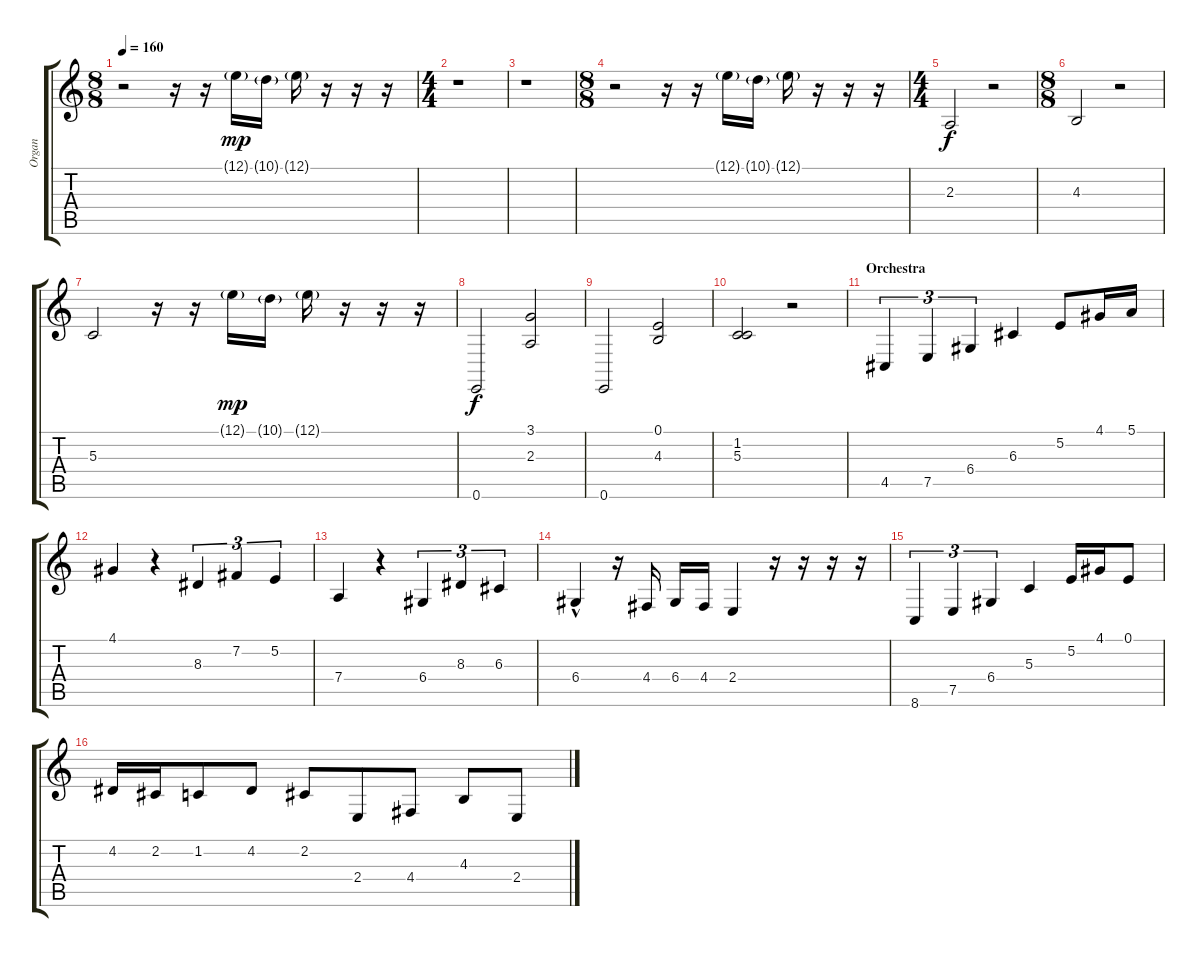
\track ("Organ" "Organ") {instrument rockorgan}
\staff {score tabs}
\tuning (E4 B3 G3 D3 A2 E2) {hide}
\ts (8 8)
\tempo 160
\clef g2
\ks c
r.2{dy f} r.16 r.16 12.1{g}.16{dy mp} 10.1{g}.16 12.1{g}.16 r.16 r.16 r.16 |
\ts (4 4)
r.1 |
r.1 |
\ts (8 8)
r.2 r.16 r.16 12.1{g}.16 10.1{g}.16 12.1{g}.16 r.16 r.16 r.16 |
\ts (4 4)
2.3.2{dy f} r.2 |
\ts (8 8)
4.3.2 r.2 |
5.3.2 r.16 r.16 12.1{g}.16{dy mp} 10.1{g}.16 12.1{g}.16 r.16 r.16 r.16 |
0.6.2{dy f} (3.1 2.3).2 |
0.6.2 (0.1 4.3).2 |
(1.2 5.3).2 r.2 |
\section ("" "Orchestra")
4.5.4{tu (3 2) volume 10} 7.5.4{tu (3 2)} 6.4.4{tu (3 2)} 6.3.4 5.2.8 4.1.16 5.1.16 |
4.1.4 r.4 8.3.4{tu (3 2)} 7.2.4{tu (3 2)} 5.2.4{tu (3 2)} |
7.4.4 r.4 6.4.4{tu (3 2)} 8.3.4{tu (3 2)} 6.3.4{tu (3 2)} |
6.4{hac}.4 r.16 4.4.16 6.4.16 4.4.16 2.4.4 r.16 r.16 r.16 r.16 |
8.6.4{tu (3 2)} 7.5.4{tu (3 2)} 6.4.4{tu (3 2)} 5.3.4 5.2.16 4.1.16 0.1.8 |
4.2.16 2.2.16 1.2.8 4.2.8 2.2.8 2.4.8 4.4.8 4.3.8 2.4.8
